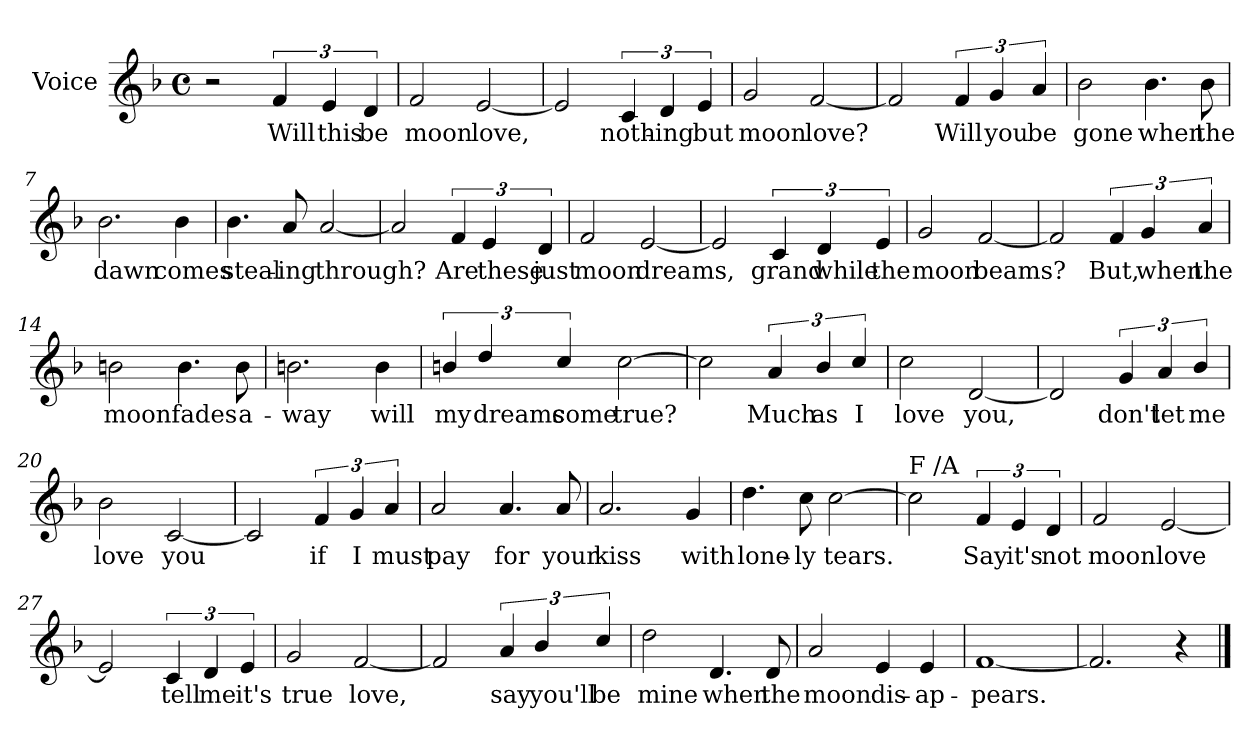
**kern	**text
*part1	*part1
*staff1	*staff1
*I"Voice	*
*clefG2	*
*k[b-]	*
*F:	*
*M4/4	*
*met(c)	*
=1	=1
2r	.
6f/	Will
6e/	this
6d/	be
=2	=2
2f/	moon
[2e/	love,
=3	=3
2e/]	.
6c/	noth-
6d/	-ing
6e/	but
=4	=4
2g/	moon
[2f/	love?
=5	=5
2f/]	.
6f/	Will
6g/	you
6a/	be
!!LO:LB:g=z
=6	=6
2b-\	gone
4.b-\	when
8b-\	the
=7	=7
2.b-\	dawn
4b-\	comes
=8	=8
4.b-\	steal-
8a/	-ing
[2a/	through?
=9	=9
2a/]	.
6f/	Are
6e/	these
6d/	just
=10	=10
2f/	moon
[2e/	dreams,
!!LO:LB:g=z
=11	=11
2e/]	.
6c/	grand
6d/	while
6e/	the
=12	=12
2g/	moon
[2f/	beams?
=13	=13
2f/]	.
6f/	But,
6g/	when
6a/	the
=14	=14
2bn\	moon
4.b\	fades
8b\	a-
=15	=15
2.bn\	-way
4b\	will
!!LO:LB:g=z
=16	=16
6bn/	my
6dd/	dreams
6cc/	come
[2cc\	true?
=17	=17
2cc\]	.
6a/	Much
6b-/	as
6cc/	I
=18	=18
2cc\	love
[2d/	you,
=19	=19
2d/]	.
6g/	don't
6a/	let
6b-/	me
=20	=20
2b-\	love
[2c/	you
!!LO:LB:g=z
=21	=21
2c/]	.
6f/	if
6g/	I
6a/	must
=22	=22
2a/	pay
4.a/	for
8a/	your
=23	=23
2.a/	kiss
4g/	with
=24	=24
4.dd\	lone-
8cc\	-ly
[2cc\	tears.
=25	=25
!LO:TX:a:t=F /A	!
2cc\]	.
6f/	Say
6e/	it's
6d/	not
=26	=26
2f/	moon
[2e/	love
!!LO:LB:g=z
=27	=27
2e/]	.
6c/	tell
6d/	me
6e/	it's
=28	=28
2g/	true
[2f/	love,
=29	=29
2f/]	.
6a/	say
6b-/	you'll
6cc/	be
=30	=30
2dd\	mine
4.d/	when
8d/	the
=31	=31
2a/	moon
4e/	dis-
4e/	-ap-
=32	=32
[1f	-pears.
=33	=33
2.f/]	.
4r	.
==	==
*-	*-
